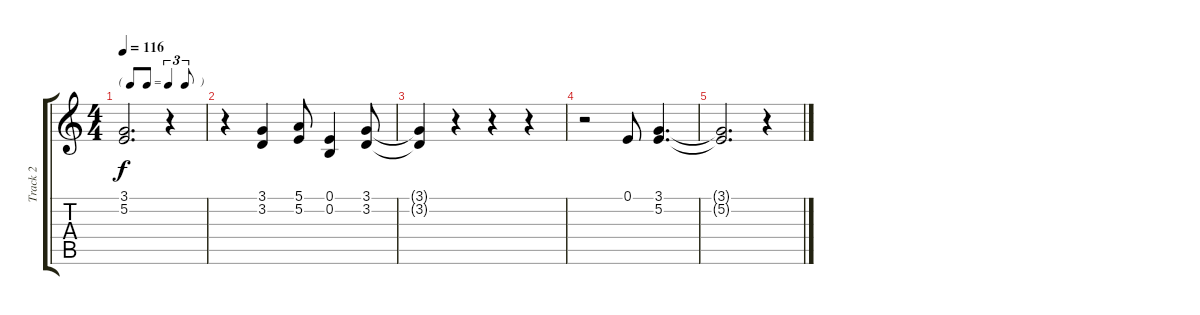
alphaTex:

\track ("Track 2" "Track 2") {instrument choiraahs}
\staff {score tabs}
\tuning (E4 B3 G3 D3 A2 E2) {hide}
\ts (4 4)
\tf triplet8th
\tempo 116
\clef g2
\ks c
(3.1{t} 5.2{t}).2{d dy f} r.4 |
r.4 (3.1 3.2).4 (5.1 5.2).8 (0.1 0.2).4 (3.1 3.2).8 |
(3.1{t} 3.2{t}).4 r.4 r.4 r.4 |
r.2 0.1.8 (3.1 5.2).4{d} |
(3.1{t} 5.2{t}).2{d} r.4
